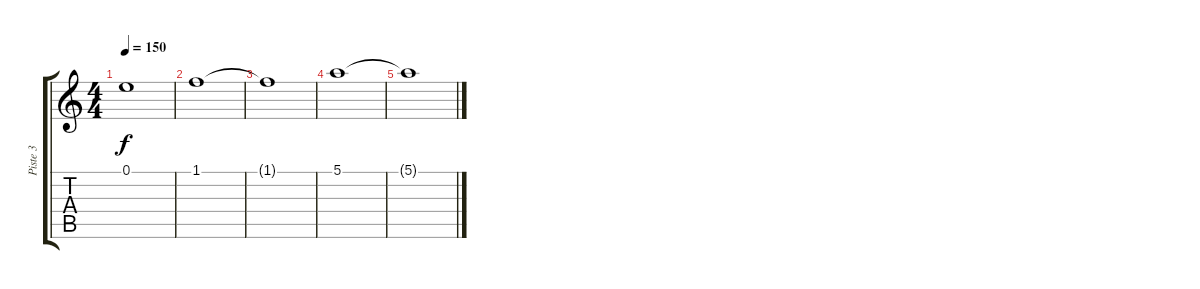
\track ("Piste 3" "Piste 3") {instrument distortionguitar}
\staff {score tabs}
\tuning (E4 B3 G3 D3 A2 E2) {hide}
\ts (4 4)
\tempo 150
\clef g2
\ks c
0.1.1{dy f} |
1.1.1 |
1.1{t}.1 |
5.1.1 |
5.1{t}.1
